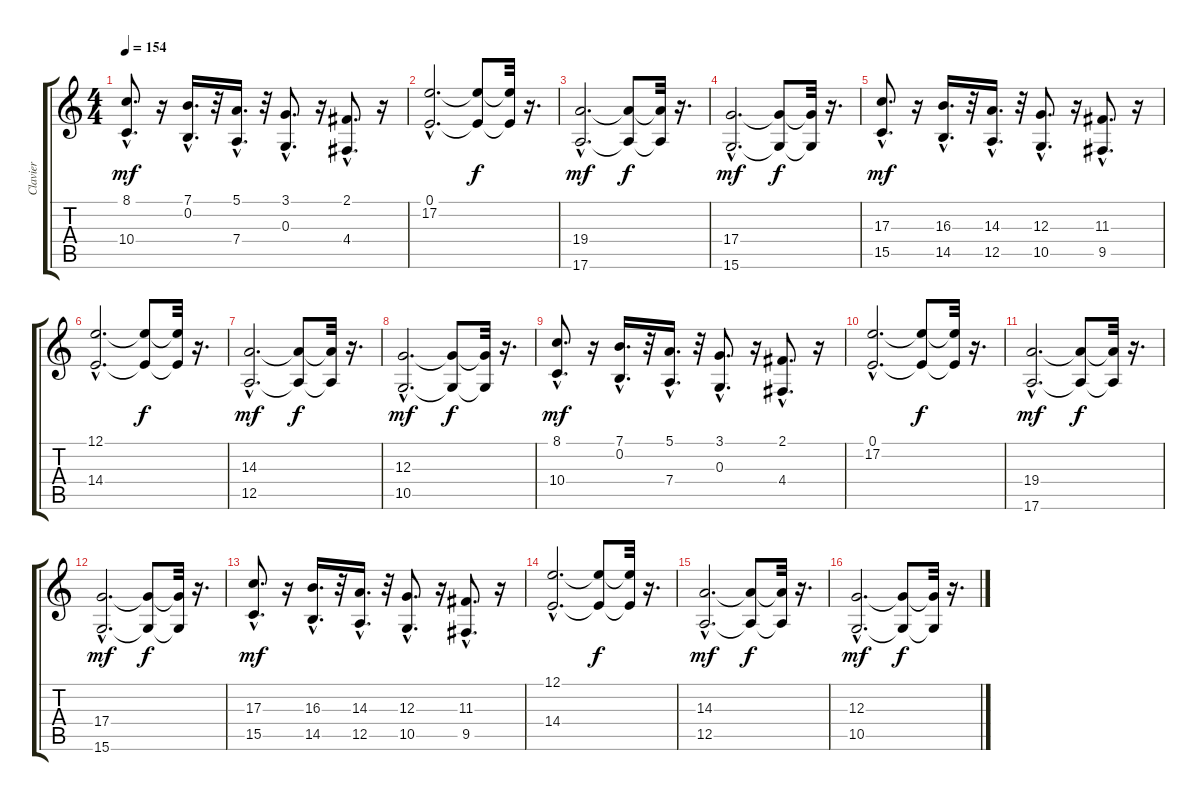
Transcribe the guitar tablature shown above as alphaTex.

\track ("Clavier" "Clavier") {instrument stringensemble1}
\staff {score tabs}
\tuning (E4 B3 G3 D3 A2 E2) {hide}
\ts (4 4)
\tempo 154
\clef g2
\ks c
(8.1{hac} 10.4{hac}).8{d dy mf} r.16 (7.1{hac} 0.2{hac}).16{d} r.32 (5.1{hac} 7.4{hac}).16{d} r.32 (3.1{hac} 0.3{hac}).8{d} r.16 (2.1{hac} 4.4{hac}).8{d} r.16 |
(0.1{hac} 17.2{hac}).2{d} (0.1{t} 17.2{t}).8{dy f} (0.1{t} 17.2{t}).32 r.16{d} |
(19.4{hac} 17.6{hac}).2{d dy mf} (19.4{t} 17.6{t}).8{dy f} (19.4{t} 17.6{t}).32 r.16{d} |
(17.4{hac} 15.6{hac}).2{d dy mf} (17.4{t} 15.6{t}).8{dy f} (17.4{t} 15.6{t}).32 r.16{d} |
(17.3{hac} 15.5{hac}).8{d dy mf} r.16 (16.3{hac} 14.5{hac}).16{d} r.32 (14.3{hac} 12.5{hac}).16{d} r.32 (12.3{hac} 10.5{hac}).8{d} r.16 (11.3{hac} 9.5{hac}).8{d} r.16 |
(12.1{hac} 14.4{hac}).2{d} (12.1{t} 14.4{t}).8{dy f} (12.1{t} 14.4{t}).32 r.16{d} |
(14.3{hac} 12.5{hac}).2{d dy mf} (14.3{t} 12.5{t}).8{dy f} (14.3{t} 12.5{t}).32 r.16{d} |
(12.3{hac} 10.5{hac}).2{d dy mf} (12.3{t} 10.5{t}).8{dy f} (12.3{t} 10.5{t}).32 r.16{d} |
(8.1{hac} 10.4{hac}).8{d dy mf} r.16 (7.1{hac} 0.2{hac}).16{d} r.32 (5.1{hac} 7.4{hac}).16{d} r.32 (3.1{hac} 0.3{hac}).8{d} r.16 (2.1{hac} 4.4{hac}).8{d} r.16 |
(0.1{hac} 17.2{hac}).2{d} (0.1{t} 17.2{t}).8{dy f} (0.1{t} 17.2{t}).32 r.16{d} |
(19.4{hac} 17.6{hac}).2{d dy mf} (19.4{t} 17.6{t}).8{dy f} (19.4{t} 17.6{t}).32 r.16{d} |
(17.4{hac} 15.6{hac}).2{d dy mf} (17.4{t} 15.6{t}).8{dy f} (17.4{t} 15.6{t}).32 r.16{d} |
(17.3{hac} 15.5{hac}).8{d dy mf} r.16 (16.3{hac} 14.5{hac}).16{d} r.32 (14.3{hac} 12.5{hac}).16{d} r.32 (12.3{hac} 10.5{hac}).8{d} r.16 (11.3{hac} 9.5{hac}).8{d} r.16 |
(12.1{hac} 14.4{hac}).2{d} (12.1{t} 14.4{t}).8{dy f} (12.1{t} 14.4{t}).32 r.16{d} |
(14.3{hac} 12.5{hac}).2{d dy mf} (14.3{t} 12.5{t}).8{dy f} (14.3{t} 12.5{t}).32 r.16{d} |
(12.3{hac} 10.5{hac}).2{d dy mf} (12.3{t} 10.5{t}).8{dy f} (12.3{t} 10.5{t}).32 r.16{d}
